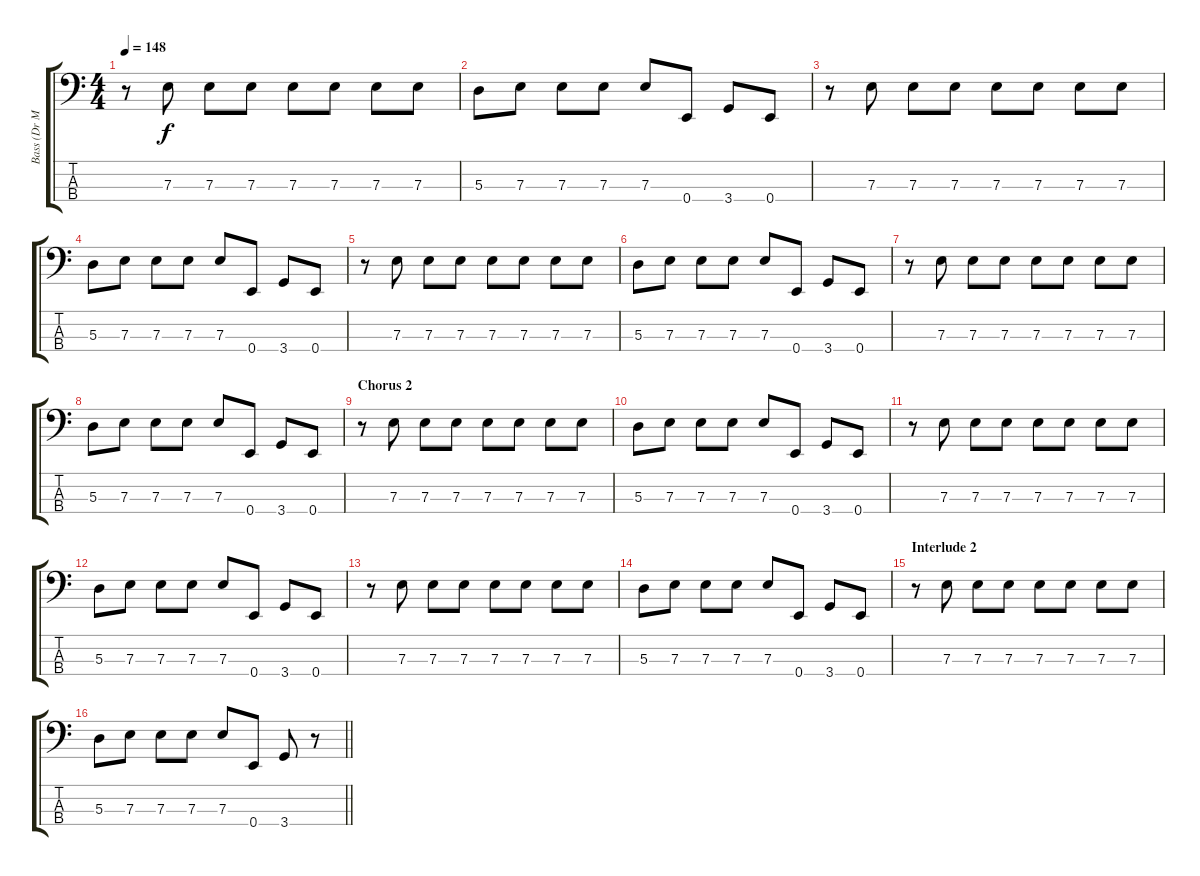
\track ("Bass (Dr Matt Destruction)" "Bass (Dr M") {instrument electricbasspick}
\staff {score tabs}
\tuning (G2 D2 A1 E1) {hide}
\ts (4 4)
\tempo 148
\clef f4
\ks c
r.8{dy f} 7.3.8 7.3.8 7.3.8 7.3.8 7.3.8 7.3.8 7.3.8 |
5.3.8 7.3.8 7.3.8 7.3.8 7.3.8 0.4.8 3.4.8 0.4.8 |
r.8 7.3.8 7.3.8 7.3.8 7.3.8 7.3.8 7.3.8 7.3.8 |
5.3.8 7.3.8 7.3.8 7.3.8 7.3.8 0.4.8 3.4.8 0.4.8 |
r.8 7.3.8 7.3.8 7.3.8 7.3.8 7.3.8 7.3.8 7.3.8 |
5.3.8 7.3.8 7.3.8 7.3.8 7.3.8 0.4.8 3.4.8 0.4.8 |
r.8 7.3.8 7.3.8 7.3.8 7.3.8 7.3.8 7.3.8 7.3.8 |
5.3.8 7.3.8 7.3.8 7.3.8 7.3.8 0.4.8 3.4.8 0.4.8 |
\section ("" "Chorus 2")
r.8 7.3.8 7.3.8 7.3.8 7.3.8 7.3.8 7.3.8 7.3.8 |
5.3.8 7.3.8 7.3.8 7.3.8 7.3.8 0.4.8 3.4.8 0.4.8 |
r.8 7.3.8 7.3.8 7.3.8 7.3.8 7.3.8 7.3.8 7.3.8 |
5.3.8 7.3.8 7.3.8 7.3.8 7.3.8 0.4.8 3.4.8 0.4.8 |
r.8 7.3.8 7.3.8 7.3.8 7.3.8 7.3.8 7.3.8 7.3.8 |
5.3.8 7.3.8 7.3.8 7.3.8 7.3.8 0.4.8 3.4.8 0.4.8 |
\section ("" "Interlude 2")
r.8 7.3.8 7.3.8 7.3.8 7.3.8 7.3.8 7.3.8 7.3.8 |
\barLineRight lightlight
5.3.8 7.3.8 7.3.8 7.3.8 7.3.8 0.4.8 3.4.8 r.8
